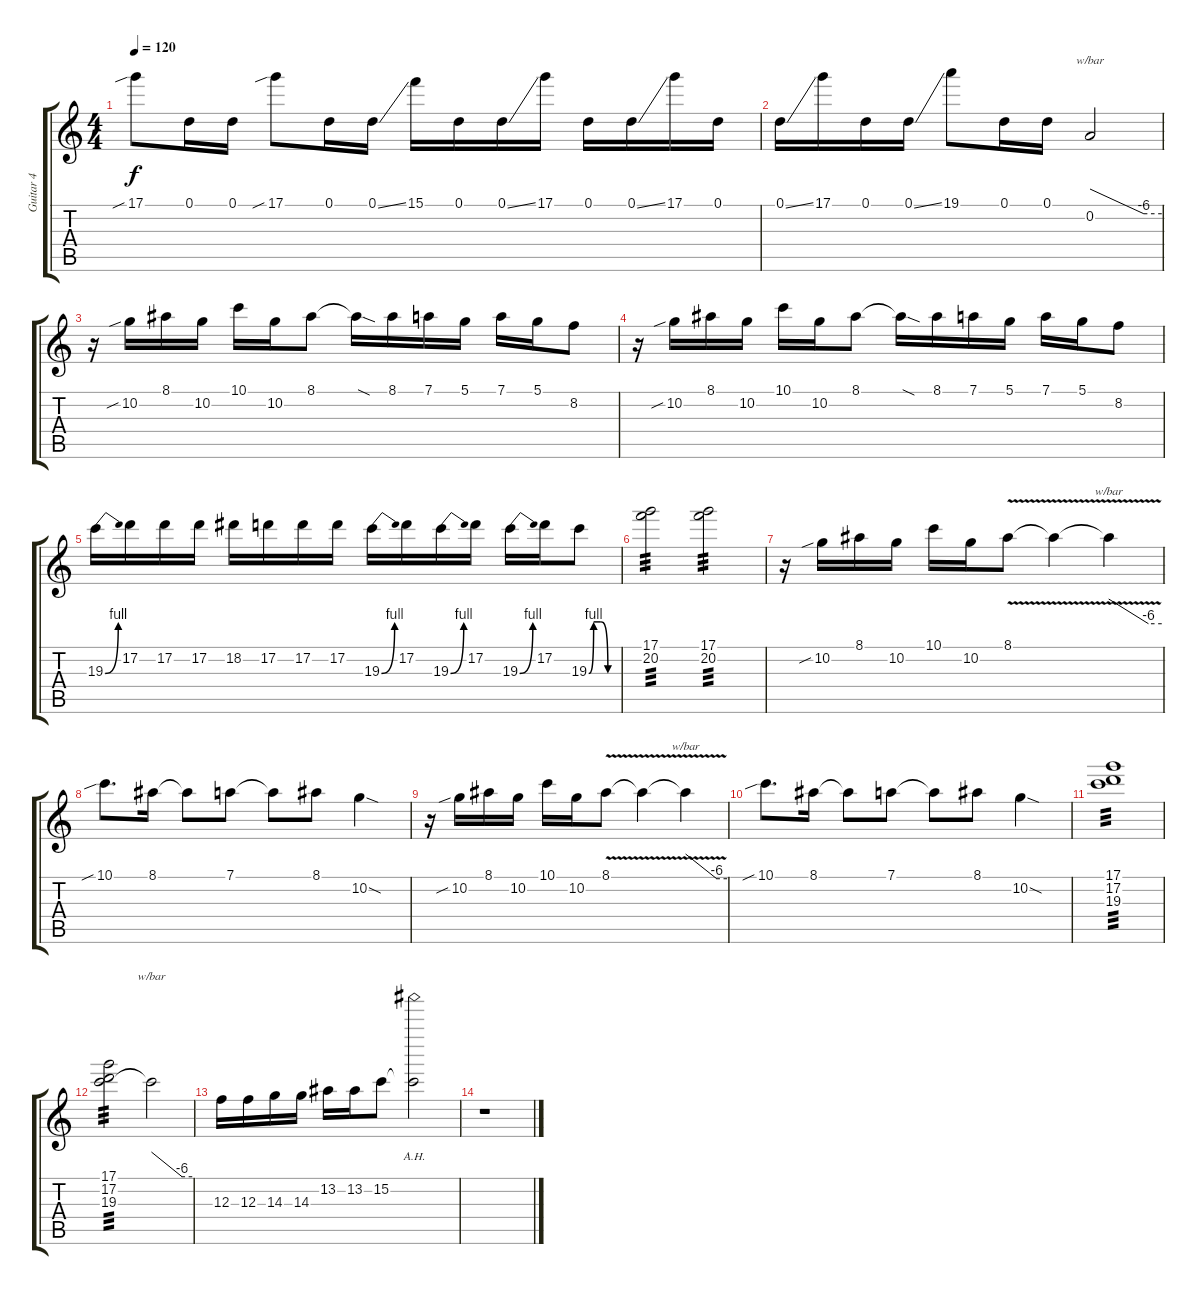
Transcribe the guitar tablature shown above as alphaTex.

\track ("Guitar 4" "Guitar 4") {instrument distortionguitar}
\staff {score tabs}
\tuning (D4 A3 F3 C3 G2 D2) {hide}
\ts (4 4)
\tempo 120
\clef g2
\ks c
17.1{sib}.8{dy f} 0.1.16 0.1.16 17.1{sib}.8 0.1.16 0.1{ss}.16 15.1.16 0.1.16 0.1{ss}.16 17.1.16 0.1.16 0.1{ss}.16 17.1.16 0.1.16 |
0.1{ss}.16 17.1.16 0.1.16 0.1{ss}.16 19.1.8 0.1.16 0.1.16 0.2.2{tbe (custom default 0 0 45 -24 60 -24)} |
r.16 10.2{sib}.16 8.1.16 10.2.16 10.1.16 10.2.16 8.1.8 8.1{sod t}.16 8.1.16 7.1.16 5.1.16 7.1.16 5.1.16 8.2.8 |
r.16 10.2{sib}.16 8.1.16 10.2.16 10.1.16 10.2.16 8.1.8 8.1{sod t}.16 8.1.16 7.1.16 5.1.16 7.1.16 5.1.16 8.2.8 |
19.3{be (bend 0 0 60 4)}.16 17.2.16 17.2.16 17.2.16 18.2.16 17.2.16 17.2.16 17.2.16 19.3{be (bend 0 0 60 4)}.16 17.2.16 19.3{be (bend 0 0 60 4)}.16 17.2.16 19.3{be (bend 0 0 60 4)}.16 17.2.16 19.3{be (custom 0 0 10 4 25 4 40 0 60 0)}.8 |
(17.1 20.2).2{tp 3} (17.1 20.2).2{tp 3} |
r.16 10.2{sib}.16 8.1.16 10.2.16 10.1.16 10.2.16 8.1{v}.8 8.1{v t}.4 8.1{t}.4{tbe (custom default 0 0 45 -24 60 -24)} |
10.1{sib}.8{d} 8.1.16 8.1{t}.8 7.1.8 7.1{t}.8 8.1.8 10.2{sod}.4 |
r.16 10.2{sib}.16 8.1.16 10.2.16 10.1.16 10.2.16 8.1{v}.8 8.1{v t}.4 8.1{t}.4{tbe (custom default 0 0 45 -24 60 -24)} |
10.1{sib}.8{d} 8.1.16 8.1{t}.8 7.1.8 7.1{t}.8 8.1.8 10.2{sod}.4 |
(17.1 17.2 19.3).1{tp 3} |
(17.1 17.2 19.3).2{tp 3} 19.3{t}.2{tbe (custom default 0 0 45 -24 60 -24)} |
12.3.16 12.3.16 14.3.16 14.3.16 13.2.16 13.2.16 15.2.8 15.2{ah 15 t}.2 |
r.1
